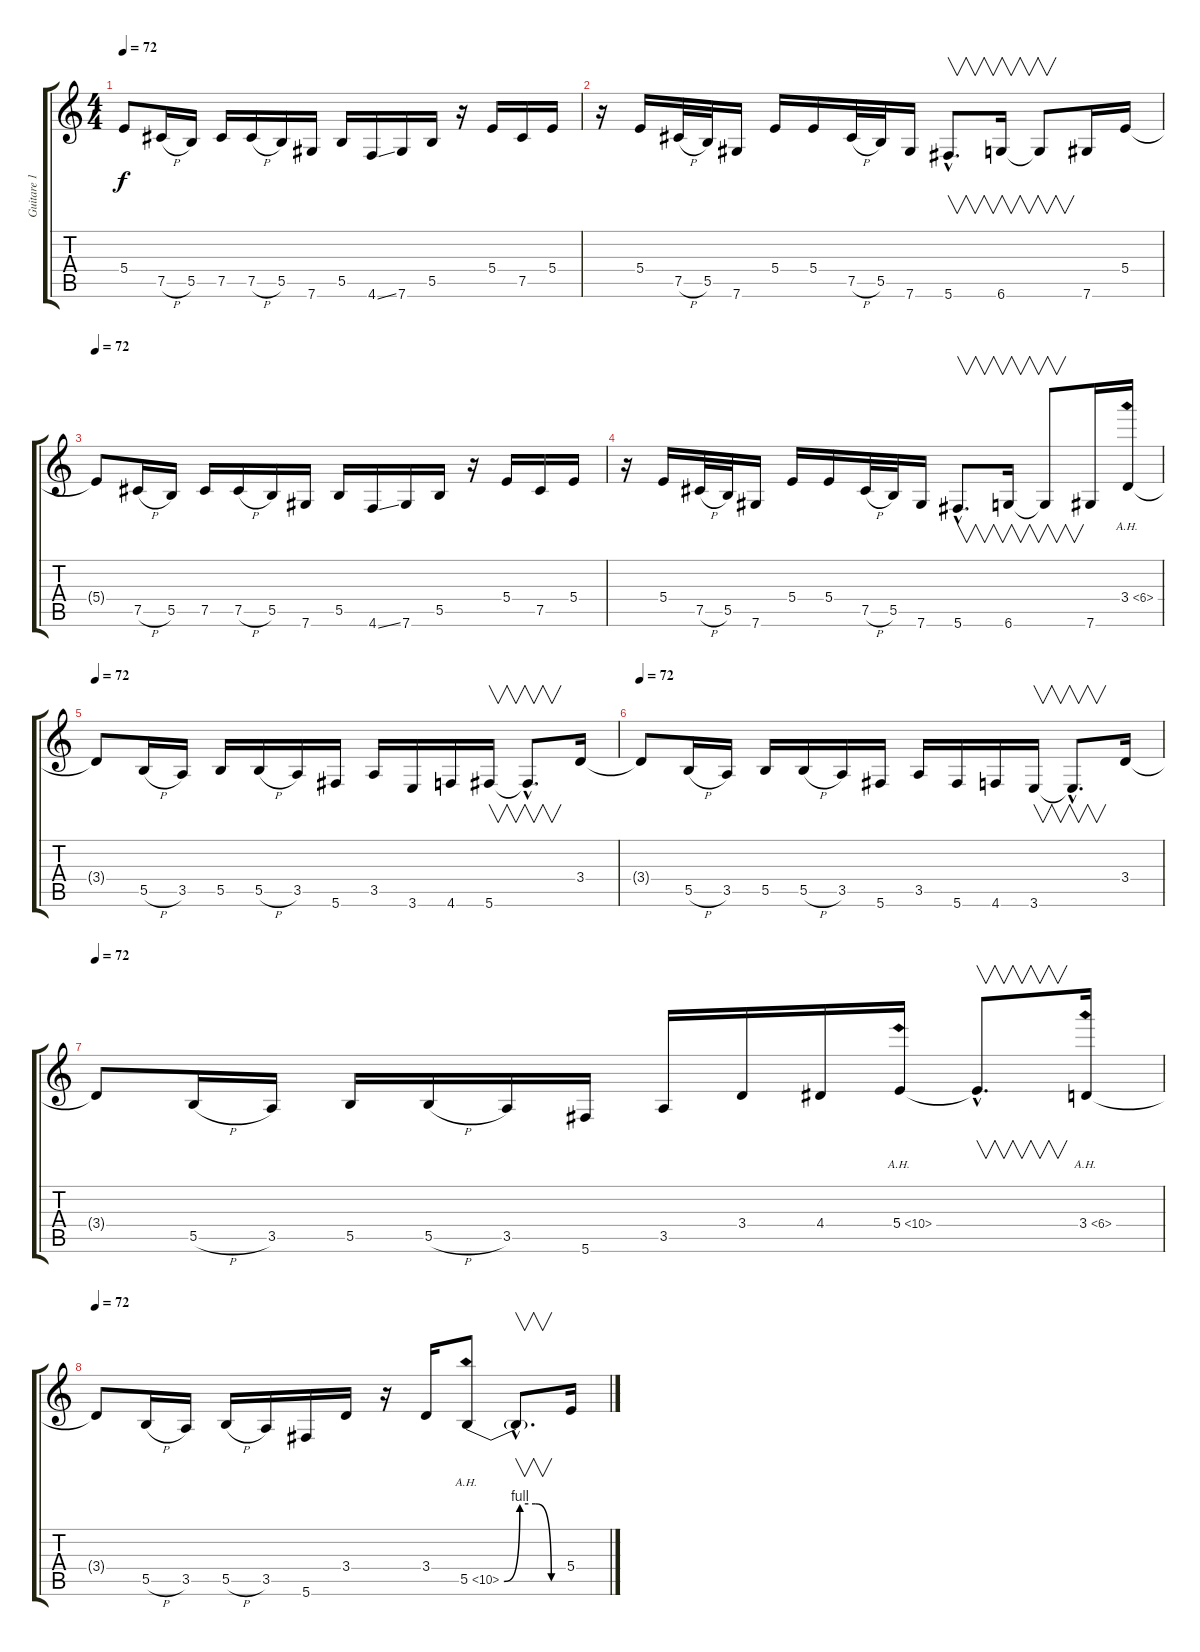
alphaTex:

\track ("Guitare 1" "Guitare 1") {instrument overdrivenguitar}
\staff {score tabs}
\tuning (Db4 Ab3 E3 B2 Gb2 Db2) {hide}
\ts (4 4)
\tempo 72
\clef g2
\ks c
5.4{t}.8{dy f} 7.5{h}.16 5.5.16 7.5.16 7.5{h}.16 5.5.16 7.6.16 5.5.16 4.6{ss}.16 7.6.16 5.5.16 r.16 5.4.16 7.5.16 5.4.16 |
r.16 5.4.16 7.5{h}.32 5.5.32 7.6.16 5.4.16 5.4.16 7.5{h}.32 5.5.32 7.6.16 5.6{hac}.8{v d} 6.6.16{v} 6.6{t}.8{v} 7.6.16 5.4.16 |
\tempo 72
5.4{t}.8 7.5{h}.16 5.5.16 7.5.16 7.5{h}.16 5.5.16 7.6.16 5.5.16 4.6{ss}.16 7.6.16 5.5.16 r.16 5.4.16 7.5.16 5.4.16 |
r.16 5.4.16 7.5{h}.32 5.5.32 7.6.16 5.4.16 5.4.16 7.5{h}.32 5.5.32 7.6.16 5.6{hac}.8{v d} 6.6.16{v} 6.6{t}.8{v} 7.6.16 3.4{ah 3}.16 |
\tempo 72
3.4{t}.8 5.5{h}.16 3.5.16 5.5.16 5.5{h}.16 3.5.16 5.6.16 3.5.16 3.6.16 4.6.16 5.6.16{v} 5.6{hac t}.8{v d} 3.4.16 |
\tempo 72
3.4{t}.8 5.5{h}.16 3.5.16 5.5.16 5.5{h}.16 3.5.16 5.6.16 3.5.16 5.6.16 4.6.16 3.6.16{v} 3.6{hac t}.8{v d} 3.4.16 |
\tempo 72
3.4{t}.8 5.5{h}.16 3.5.16 5.5.16 5.5{h}.16 3.5.16 5.6.16 3.5.16 3.4.16 4.4.16 5.4{ah 5}.16 5.4{hac t}.8{v d} 3.4{ah 3}.16 |
\tempo 72
3.4{t}.8 5.5{h}.16 3.5.16 5.5{h}.16 3.5.16 5.6.16 3.4.16 r.16 3.4.16 5.5{be (custom 0 0 15 4 30 4 45 0 60 0) ah 5}.8 5.5{hac t}.8{v d} 5.4.16
